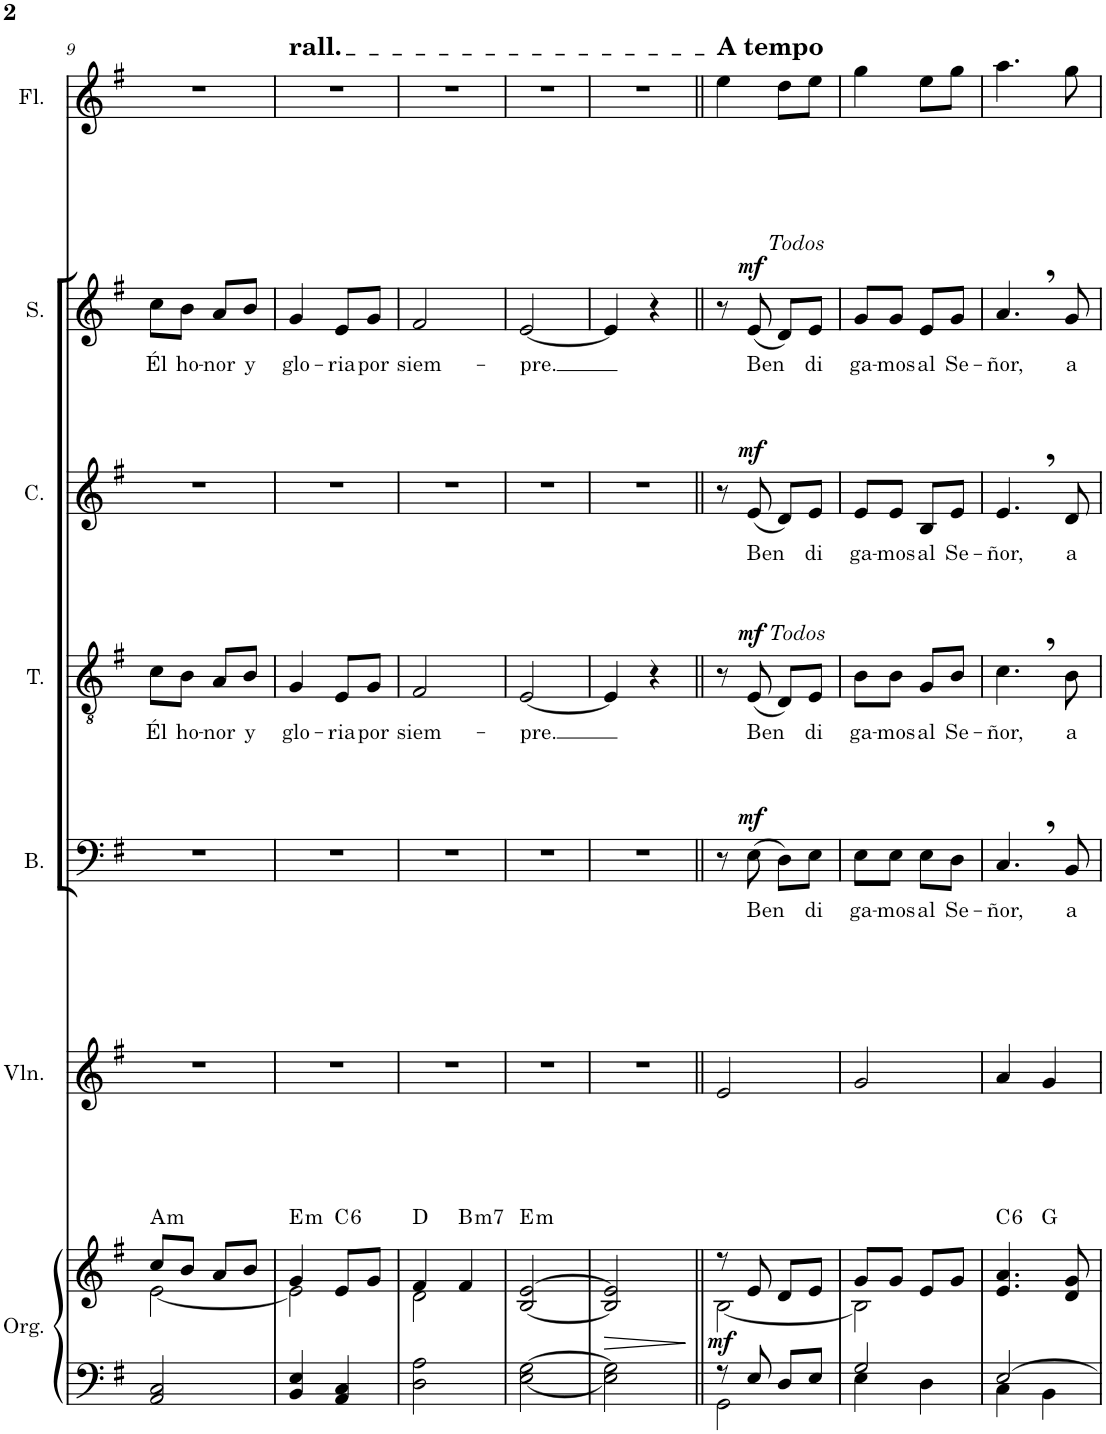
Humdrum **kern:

**kern	**kern	**dynam	**harte	**kern	**kern	**text	**dynam	**kern	**text	**dynam	**kern	**text	**dynam	**kern	**text	**dynam	**kern
*part7	*part7	*part7	*part7	*part6	*part5	*part5	*part5	*part4	*part4	*part4	*part3	*part3	*part3	*part2	*part2	*part2	*part1
*staff8	*staff7	*staff7/8	*	*staff6	*staff5	*staff5	*staff5	*staff4	*staff4	*staff4	*staff3	*staff3	*staff3	*staff2	*staff2	*staff2	*staff1
*I"Órgano	*	*	*	*I"Violín	*I"Bajo	*	*	*I"Tenor	*	*	*I"Contralto	*	*	*I"Soprano	*	*	*I"Flauta
*	*	*	*	*I'Vln.	*I'B.	*	*	*I'T.	*	*	*I'C.	*	*	*I'S.	*	*	*I'Fl.
!!LO:PB:g=z
*clefF4	*clefG2	*	*	*clefG2	*clefF4	*	*	*clefGv2	*	*	*clefG2	*	*	*clefG2	*	*	*clefG2
*k[f#]	*k[f#]	*	*	*k[f#]	*k[f#]	*	*	*k[f#]	*	*	*k[f#]	*	*	*k[f#]	*	*	*k[f#]
*M2/4	*M2/4	*	*	*M2/4	*M2/4	*	*	*M2/4	*	*	*M2/4	*	*	*M2/4	*	*	*M2/4
=9	=9	=9	=9	=9	=9	=9	=9	=9	=9	=9	=9	=9	=9	=9	=9	=9	=9
*	*^	*	*	*	*	*	*	*	*	*	*	*	*	*	*	*	*
!	!	!	!	!LO:H:kt=m	!	!	!	!	!	!LO:LY:b	!	!	!	!	!	!LO:LY:b	!	!
2AA/ 2C/	8cc/L	[2e\	.	A:min	2r	2r	.	.	8c\L	Él	.	2r	.	.	8cc\L	Él	.	2r
!	!	!	!	!	!	!	!	!	!	!LO:LY:b	!	!	!	!	!	!LO:LY:b	!	!
.	8b/J	.	.	.	.	.	.	.	8B\J	ho-	.	.	.	.	8b\J	ho-	.	.
!	!	!	!	!	!	!	!	!	!	!LO:LY:b	!	!	!	!	!	!LO:LY:b	!	!
.	8a/L	.	.	.	.	.	.	.	8A/L	-nor	.	.	.	.	8a/L	-nor	.	.
!	!	!	!	!	!	!	!	!	!	!LO:LY:b	!	!	!	!	!	!LO:LY:b	!	!
.	8b/J	.	.	.	.	.	.	.	8B/J	y	.	.	.	.	8b/J	y	.	.
=10	=10	=10	=10	=10	=10	=10	=10	=10	=10	=10	=10	=10	=10	=10	=10	=10	=10	=10
!	!	!	!	!	!	!	!	!	!	!	!	!	!	!	!	!	!	!LO:TX:a:t=rall.
!	!	!	!	!LO:H:kt=m	!	!	!	!	!	!LO:LY:b	!	!	!	!	!	!LO:LY:b	!	!
4BB/ 4E/	4g/	2e\]	.	E:min	2r	2r	.	.	4G/	glo-	.	2r	.	.	4g/	glo-	.	2r
!	!	!	!	!LO:H:kt=6	!	!	!	!	!	!LO:LY:b	!	!	!	!	!	!LO:LY:b	!	!
4AA/ 4C/	8e/L	.	.	C:maj6	.	.	.	.	8E/L	-ria	.	.	.	.	8e/L	-ria	.	.
!	!	!	!	!	!	!	!	!	!	!LO:LY:b	!	!	!	!	!	!LO:LY:b	!	!
.	8g/J	.	.	.	.	.	.	.	8G/J	por	.	.	.	.	8g/J	por	.	.
=11	=11	=11	=11	=11	=11	=11	=11	=11	=11	=11	=11	=11	=11	=11	=11	=11	=11	=11
!	!	!	!	!	!	!	!	!	!	!LO:LY:b	!	!	!	!	!	!LO:LY:b	!	!
2D\ 2A\	4f#/	2d\	.	D:maj	2r	2r	.	.	2F#/	siem-	.	2r	.	.	2f#/	siem-	.	2r
!	!	!	!	!LO:H:kt=m7	!	!	!	!	!	!	!	!	!	!	!	!	!	!
.	4f#/	.	.	B:min7	.	.	.	.	.	.	.	.	.	.	.	.	.	.
*	*v	*v	*	*	*	*	*	*	*	*	*	*	*	*	*	*	*	*
=12	=12	=12	=12	=12	=12	=12	=12	=12	=12	=12	=12	=12	=12	=12	=12	=12	=12
!	!	!	!LO:H:kt=m	!	!	!	!	!	!LO:LY:b	!	!	!	!	!	!LO:LY:b	!	!
[2E\ [2G\	[2B/ [2e/	.	E:min	2r	2r	.	.	[2E/	-pre.	.	2r	.	.	[2e/	-pre.	.	2r
=13	=13	=13	=13	=13	=13	=13	=13	=13	=13	=13	=13	=13	=13	=13	=13	=13	=13
!	!	!LO:HP:b	!	!	!	!	!	!	!	!	!	!	!	!	!	!	!
2E\] 2G\]	2B/] 2e/]	>	.	2r	2r	.	.	4E/]	.	.	2r	.	.	4e/]	.	.	2r
.	.	.	.	.	.	.	.	4r	.	.	.	.	.	4r	.	.	.
.	.	]	.	.	.	.	.	.	.	.	.	.	.	.	.	.	.
=14||	=14||	=14||	=14||	=14||	=14||	=14||	=14||	=14||	=14||	=14||	=14||	=14||	=14||	=14||	=14||	=14||	=14||
*^	*^	*	*	*	*	*	*	*	*	*	*	*	*	*	*	*	*
!	!	!	!	!	!	!	!	!	!	!	!	!	!	!	!	!	!	!	!LO:TX:a:B:t=A tempo
!	!	!	!	!	!	!	!	!	!	!	!	!	!	!	!	!LO:TX:a:i:t=Todos	!	!	!
!	!	!	!	!	!	!	!	!	!	!LO:TX:a:i:t=Todos	!	!	!	!	!	!	!	!	!
!	!	!	!	!LO:DY:b	!	!	!	!	!	!	!	!	!	!	!	!	!	!	!
8r	2GG\	8r	[2B\	mf	.	2e/	8r	.	.	8r	.	.	8r	.	.	8r	.	.	4ee\
!	!	!	!	!	!	!	!	!LO:LY:b	!LO:DY:a	!	!LO:LY:b	!LO:DY:a	!	!LO:LY:b	!LO:DY:a	!	!LO:LY:b	!LO:DY:a	!
8E/	.	8e/	.	.	.	.	(8E\	Ben	mf	(8E/	Ben	mf	(8e/	Ben	mf	(8e/	Ben	mf	.
8D/L	.	8d/L	.	.	.	.	8D\L)	.	.	8D/L)	.	.	8d/L)	.	.	8d/L)	.	.	8dd\L
!	!	!	!	!	!	!	!	!LO:LY:b	!	!	!LO:LY:b	!	!	!LO:LY:b	!	!	!LO:LY:b	!	!
8E/J	.	8e/J	.	.	.	.	8E\J	di	.	8E/J	di	.	8e/J	di	.	8e/J	di	.	8ee\J
=15	=15	=15	=15	=15	=15	=15	=15	=15	=15	=15	=15	=15	=15	=15	=15	=15	=15	=15	=15
!	!	!	!	!	!	!	!	!LO:LY:b	!	!	!LO:LY:b	!	!	!LO:LY:b	!	!	!LO:LY:b	!	!
2G/	4E\	8g/L	2B\]	.	.	2g/	8E\L	-ga-	.	8B\L	-ga-	.	8e/L	-ga-	.	8g/L	-ga-	.	4gg\
!	!	!	!	!	!	!	!	!LO:LY:b	!	!	!LO:LY:b	!	!	!LO:LY:b	!	!	!LO:LY:b	!	!
.	.	8g/J	.	.	.	.	8E\J	-mos	.	8B\J	-mos	.	8e/J	-mos	.	8g/J	-mos	.	.
!	!	!	!	!	!	!	!	!LO:LY:b	!	!	!LO:LY:b	!	!	!LO:LY:b	!	!	!LO:LY:b	!	!
.	4D\	8e/L	.	.	.	.	8E\L	al	.	8G/L	al	.	8B/L	al	.	8e/L	al	.	8ee\L
!	!	!	!	!	!	!	!	!LO:LY:b	!	!	!LO:LY:b	!	!	!LO:LY:b	!	!	!LO:LY:b	!	!
.	.	8g/J	.	.	.	.	8D\J	Se-	.	8B/J	Se-	.	8e/J	Se-	.	8g/J	Se-	.	8gg\J
=16	=16	=16	=16	=16	=16	=16	=16	=16	=16	=16	=16	=16	=16	=16	=16	=16	=16	=16	=16
!	!	!	!	!	!LO:H:kt=6	!	!	!LO:LY:b	!	!	!LO:LY:b	!	!	!LO:LY:b	!	!	!LO:LY:b	!	!
[2E/	4C\	4.e/ 4.a/	4ryy	.	C:maj6	4a/	4.C,/	-ñor,	.	4.c,\	-ñor,	.	4.e,/	-ñor,	.	4.a,/	-ñor,	.	4.aa\
.	4BB\	.	4ryy	.	G:maj	4g/	.	.	.	.	.	.	.	.	.	.	.	.	.
!	!	!	!	!	!	!	!	!LO:LY:b	!	!	!LO:LY:b	!	!	!LO:LY:b	!	!	!LO:LY:b	!	!
.	.	8d/ 8g/	.	.	.	.	8BB/	a	.	8B\	a	.	8d/	a	.	8g/	a	.	8gg\
*v	*v	*	*	*	*	*	*	*	*	*	*	*	*	*	*	*	*	*	*
*	*v	*v	*	*	*	*	*	*	*	*	*	*	*	*	*	*	*	*
=	=	=	=	=	=	=	=	=	=	=	=	=	=	=	=	=	=
*-	*-	*-	*-	*-	*-	*-	*-	*-	*-	*-	*-	*-	*-	*-	*-	*-	*-
